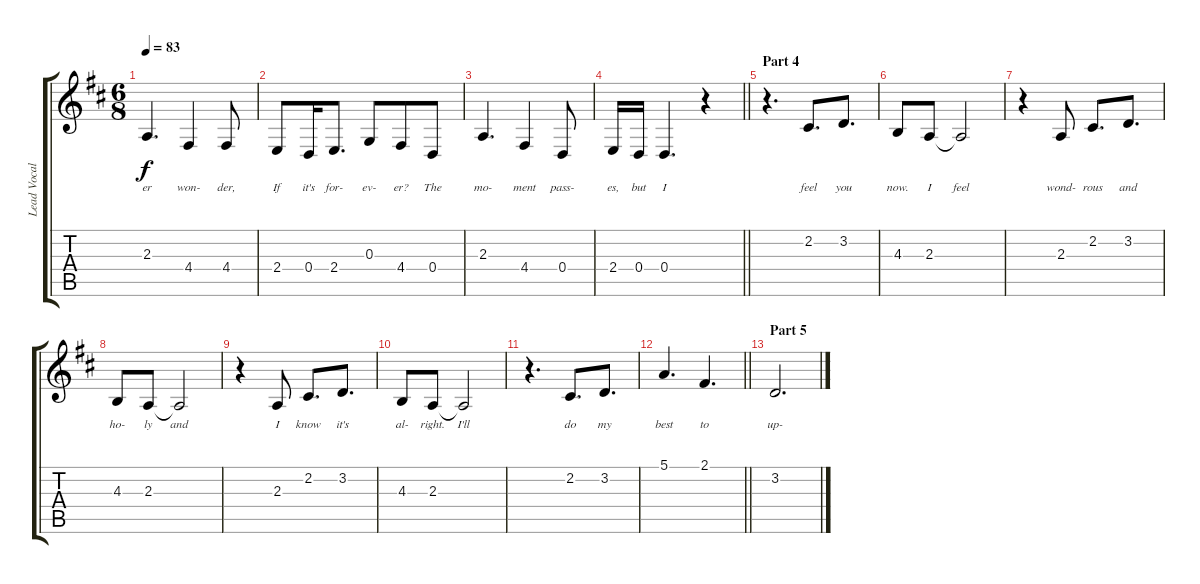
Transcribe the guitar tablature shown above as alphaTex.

\track ("Lead Vocals - Simon Neil" "Lead Vocal") {instrument altosax}
\staff {score tabs}
\tuning (E4 B3 G3 D3 A2 E2) {hide}
\ts (6 8)
\tempo 83
\clef g2
\ks d
2.3.4{d lyrics (0 "er") lyrics (1 "") lyrics (2 "") lyrics (3 "") lyrics (4 "") dy f} 4.4.4{lyrics (0 "won-") lyrics (1 "") lyrics (2 "") lyrics (3 "") lyrics (4 "")} 4.4.8{lyrics (0 "der,") lyrics (1 "") lyrics (2 "") lyrics (3 "") lyrics (4 "")} |
2.4.8{lyrics (0 "If") lyrics (1 "") lyrics (2 "") lyrics (3 "") lyrics (4 "")} 0.4.16{lyrics (0 "it's") lyrics (1 "") lyrics (2 "") lyrics (3 "") lyrics (4 "")} 2.4.8{d lyrics (0 "for-") lyrics (1 "") lyrics (2 "") lyrics (3 "") lyrics (4 "")} 0.3.8{lyrics (0 "ev-") lyrics (1 "") lyrics (2 "") lyrics (3 "") lyrics (4 "")} 4.4.8{lyrics (0 "er?") lyrics (1 "") lyrics (2 "") lyrics (3 "") lyrics (4 "")} 0.4.8{lyrics (0 "The") lyrics (1 "") lyrics (2 "") lyrics (3 "") lyrics (4 "")} |
2.3.4{d lyrics (0 "mo-") lyrics (1 "") lyrics (2 "") lyrics (3 "") lyrics (4 "")} 4.4.4{lyrics (0 "ment") lyrics (1 "") lyrics (2 "") lyrics (3 "") lyrics (4 "")} 0.4.8{lyrics (0 "pass-") lyrics (1 "") lyrics (2 "") lyrics (3 "") lyrics (4 "")} |
\barLineRight lightlight
2.4.16{lyrics (0 "es,") lyrics (1 "") lyrics (2 "") lyrics (3 "") lyrics (4 "")} 0.4.16{lyrics (0 "but") lyrics (1 "") lyrics (2 "") lyrics (3 "") lyrics (4 "")} 0.4.4{d lyrics (0 "I") lyrics (1 "") lyrics (2 "") lyrics (3 "") lyrics (4 "")} r.4 |
\section ("" "Part 4")
r.4{d} 2.2.8{d lyrics (0 "feel") lyrics (1 "") lyrics (2 "") lyrics (3 "") lyrics (4 "")} 3.2.8{d lyrics (0 "you") lyrics (1 "") lyrics (2 "") lyrics (3 "") lyrics (4 "")} |
4.3.8{lyrics (0 "now.") lyrics (1 "") lyrics (2 "") lyrics (3 "") lyrics (4 "")} 2.3.8{lyrics (0 "I") lyrics (1 "") lyrics (2 "") lyrics (3 "") lyrics (4 "")} 2.3{t}.2{lyrics (0 "feel") lyrics (1 "") lyrics (2 "") lyrics (3 "") lyrics (4 "")} |
r.4 2.3.8{lyrics (0 "wond-") lyrics (1 "") lyrics (2 "") lyrics (3 "") lyrics (4 "")} 2.2.8{d lyrics (0 "rous") lyrics (1 "") lyrics (2 "") lyrics (3 "") lyrics (4 "")} 3.2.8{d lyrics (0 "and") lyrics (1 "") lyrics (2 "") lyrics (3 "") lyrics (4 "")} |
4.3.8{lyrics (0 "ho-") lyrics (1 "") lyrics (2 "") lyrics (3 "") lyrics (4 "")} 2.3.8{lyrics (0 "ly") lyrics (1 "") lyrics (2 "") lyrics (3 "") lyrics (4 "")} 2.3{t}.2{lyrics (0 "and") lyrics (1 "") lyrics (2 "") lyrics (3 "") lyrics (4 "")} |
r.4 2.3.8{lyrics (0 "I") lyrics (1 "") lyrics (2 "") lyrics (3 "") lyrics (4 "")} 2.2.8{d lyrics (0 "know") lyrics (1 "") lyrics (2 "") lyrics (3 "") lyrics (4 "")} 3.2.8{d lyrics (0 "it's") lyrics (1 "") lyrics (2 "") lyrics (3 "") lyrics (4 "")} |
4.3.8{lyrics (0 "al-") lyrics (1 "") lyrics (2 "") lyrics (3 "") lyrics (4 "")} 2.3.8{lyrics (0 "right.") lyrics (1 "") lyrics (2 "") lyrics (3 "") lyrics (4 "")} 2.3{t}.2{lyrics (0 "I'll") lyrics (1 "") lyrics (2 "") lyrics (3 "") lyrics (4 "")} |
r.4{d} 2.2.8{d lyrics (0 "do") lyrics (1 "") lyrics (2 "") lyrics (3 "") lyrics (4 "")} 3.2.8{d lyrics (0 "my") lyrics (1 "") lyrics (2 "") lyrics (3 "") lyrics (4 "")} |
\barLineRight lightlight
5.1.4{d lyrics (0 "best") lyrics (1 "") lyrics (2 "") lyrics (3 "") lyrics (4 "")} 2.1.4{d lyrics (0 "to") lyrics (1 "") lyrics (2 "") lyrics (3 "") lyrics (4 "")} |
\section ("" "Part 5")
3.2.2{d lyrics (0 "up-") lyrics (1 "") lyrics (2 "") lyrics (3 "") lyrics (4 "")}
